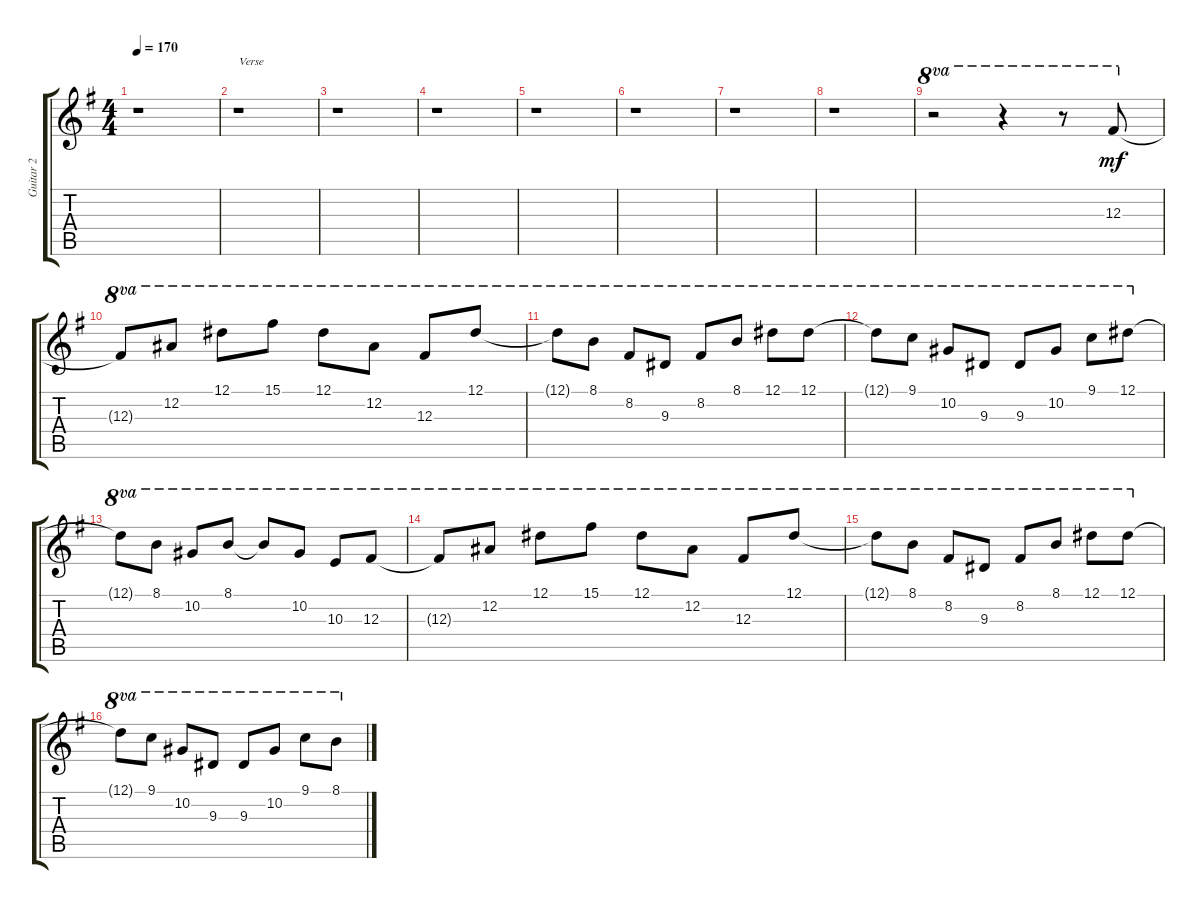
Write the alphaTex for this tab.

\track ("Guitar 2" "Guitar 2") {instrument distortionguitar}
\staff {score tabs}
\tuning (Eb4 Bb3 Gb3 Db3 Ab2 Eb2) {hide}
\ts (4 4)
\tempo 170
\clef g2
\ks g
r.1{dy mf} |
r.1{txt "Verse"} |
r.1 |
r.1 |
r.1 |
r.1 |
r.1 |
r.1 |
r.2{ot 8va} r.4{ot 8va} r.8{ot 8va} 12.3.8{ot 8va} |
12.3{t}.8{ot 8va} 12.2.8{ot 8va} 12.1.8{ot 8va} 15.1.8{ot 8va} 12.1.8{ot 8va} 12.2.8{ot 8va} 12.3.8{ot 8va} 12.1.8{ot 8va} |
12.1{t}.8{ot 8va} 8.1.8{ot 8va} 8.2.8{ot 8va} 9.3.8{ot 8va} 8.2.8{ot 8va} 8.1.8{ot 8va} 12.1.8{ot 8va} 12.1.8{ot 8va} |
12.1{t}.8{ot 8va} 9.1.8{ot 8va} 10.2.8{ot 8va} 9.3.8{ot 8va} 9.3.8{ot 8va} 10.2.8{ot 8va} 9.1.8{ot 8va} 12.1.8{ot 8va} |
12.1{t}.8{ot 8va} 8.1.8{ot 8va} 10.2.8{ot 8va} 8.1.8{ot 8va} 8.1{t}.8{ot 8va} 10.2.8{ot 8va} 10.3.8{ot 8va} 12.3.8{ot 8va} |
12.3{t}.8{ot 8va} 12.2.8{ot 8va} 12.1.8{ot 8va} 15.1.8{ot 8va} 12.1.8{ot 8va} 12.2.8{ot 8va} 12.3.8{ot 8va} 12.1.8{ot 8va} |
12.1{t}.8{ot 8va} 8.1.8{ot 8va} 8.2.8{ot 8va} 9.3.8{ot 8va} 8.2.8{ot 8va} 8.1.8{ot 8va} 12.1.8{ot 8va} 12.1.8{ot 8va} |
12.1{t}.8{ot 8va} 9.1.8{ot 8va} 10.2.8{ot 8va} 9.3.8{ot 8va} 9.3.8{ot 8va} 10.2.8{ot 8va} 9.1.8{ot 8va} 8.1.8{ot 8va}
